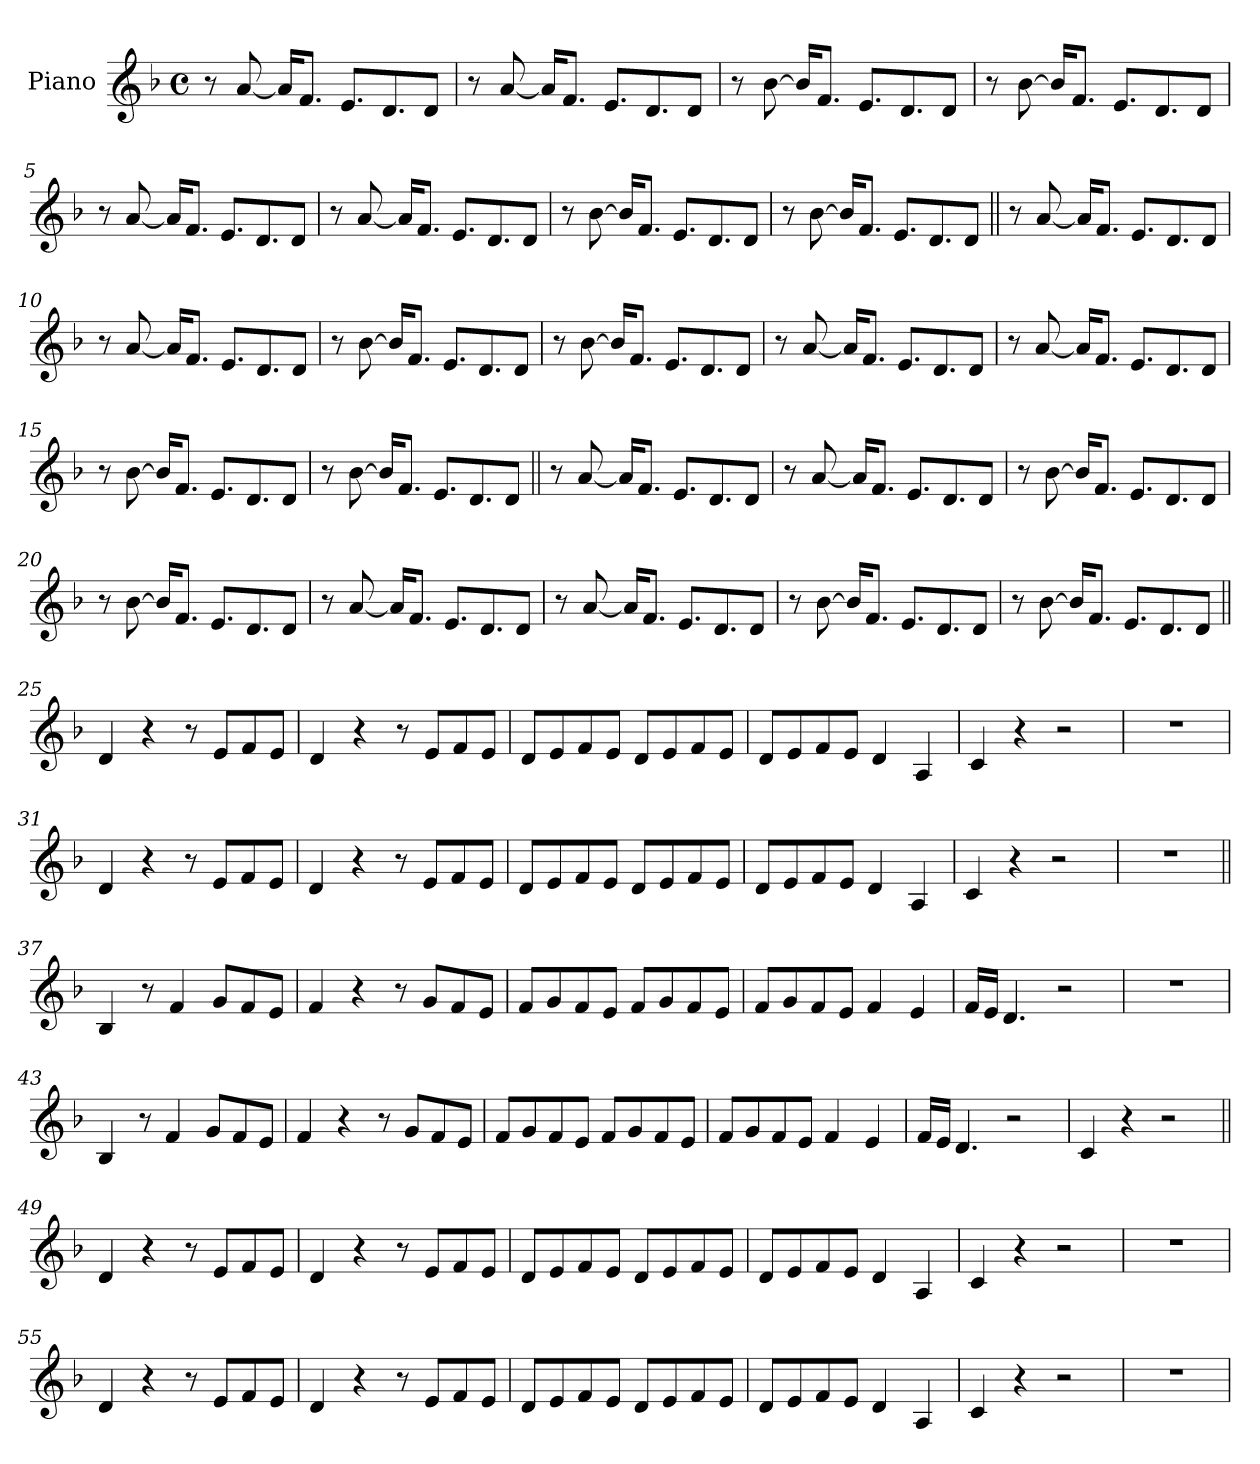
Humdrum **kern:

**kern
*part1
*staff1
*I"Piano
*I'Pno.
*clefG2
*k[b-]
*M4/4
*met(c)
=1
8r
[8a
16aKL]
8.fJ
8.eL
8.d
8dJ
=2
8r
[8a
16aKL]
8.fJ
8.eL
8.d
8dJ
=3
8r
[8b-
16b-KL]
8.fJ
8.eL
8.d
8dJ
=4
8r
[8b-
16b-KL]
8.fJ
8.eL
8.d
8dJ
=5
8r
[8a
16aKL]
8.fJ
8.eL
8.d
8dJ
=6
8r
[8a
16aKL]
8.fJ
8.eL
8.d
8dJ
=7
8r
[8b-
16b-KL]
8.fJ
8.eL
8.d
8dJ
=8
8r
[8b-
16b-KL]
8.fJ
8.eL
8.d
8dJ
=9||
8r
[8a
16aKL]
8.fJ
8.eL
8.d
8dJ
=10
8r
[8a
16aKL]
8.fJ
8.eL
8.d
8dJ
=11
8r
[8b-
16b-KL]
8.fJ
8.eL
8.d
8dJ
=12
8r
[8b-
16b-KL]
8.fJ
8.eL
8.d
8dJ
=13
8r
[8a
16aKL]
8.fJ
8.eL
8.d
8dJ
=14
8r
[8a
16aKL]
8.fJ
8.eL
8.d
8dJ
=15
8r
[8b-
16b-KL]
8.fJ
8.eL
8.d
8dJ
=16
8r
[8b-
16b-KL]
8.fJ
8.eL
8.d
8dJ
=17||
8r
[8a
16aKL]
8.fJ
8.eL
8.d
8dJ
=18
8r
[8a
16aKL]
8.fJ
8.eL
8.d
8dJ
=19
8r
[8b-
16b-KL]
8.fJ
8.eL
8.d
8dJ
=20
8r
[8b-
16b-KL]
8.fJ
8.eL
8.d
8dJ
=21
8r
[8a
16aKL]
8.fJ
8.eL
8.d
8dJ
=22
8r
[8a
16aKL]
8.fJ
8.eL
8.d
8dJ
=23
8r
[8b-
16b-KL]
8.fJ
8.eL
8.d
8dJ
=24
8r
[8b-
16b-KL]
8.fJ
8.eL
8.d
8dJ
=25||
4d
4r
8r
8eL
8f
8eJ
=26
4d
4r
8r
8eL
8f
8eJ
=27
8dL
8e
8f
8eJ
8dL
8e
8f
8eJ
=28
8dL
8e
8f
8eJ
4d
4A
=29
4c
4r
2r
=30
1r
=31
4d
4r
8r
8eL
8f
8eJ
=32
4d
4r
8r
8eL
8f
8eJ
=33
8dL
8e
8f
8eJ
8dL
8e
8f
8eJ
=34
8dL
8e
8f
8eJ
4d
4A
=35
4c
4r
2r
=36
1r
=37||
4B-
8r
4f
8gL
8f
8eJ
=38
4f
4r
8r
8gL
8f
8eJ
=39
8fL
8g
8f
8eJ
8fL
8g
8f
8eJ
=40
8fL
8g
8f
8eJ
4f
4e
=41
16fLL
16eJJ
4.d
2r
=42
1r
=43
4B-
8r
4f
8gL
8f
8eJ
=44
4f
4r
8r
8gL
8f
8eJ
=45
8fL
8g
8f
8eJ
8fL
8g
8f
8eJ
=46
8fL
8g
8f
8eJ
4f
4e
=47
16fLL
16eJJ
4.d
2r
=48
4c
4r
2r
=49||
4d
4r
8r
8eL
8f
8eJ
=50
4d
4r
8r
8eL
8f
8eJ
=51
8dL
8e
8f
8eJ
8dL
8e
8f
8eJ
=52
8dL
8e
8f
8eJ
4d
4A
=53
4c
4r
2r
=54
1r
=55
4d
4r
8r
8eL
8f
8eJ
=56
4d
4r
8r
8eL
8f
8eJ
=57
8dL
8e
8f
8eJ
8dL
8e
8f
8eJ
=58
8dL
8e
8f
8eJ
4d
4A
=59
4c
4r
2r
=60
1r
=
*-
